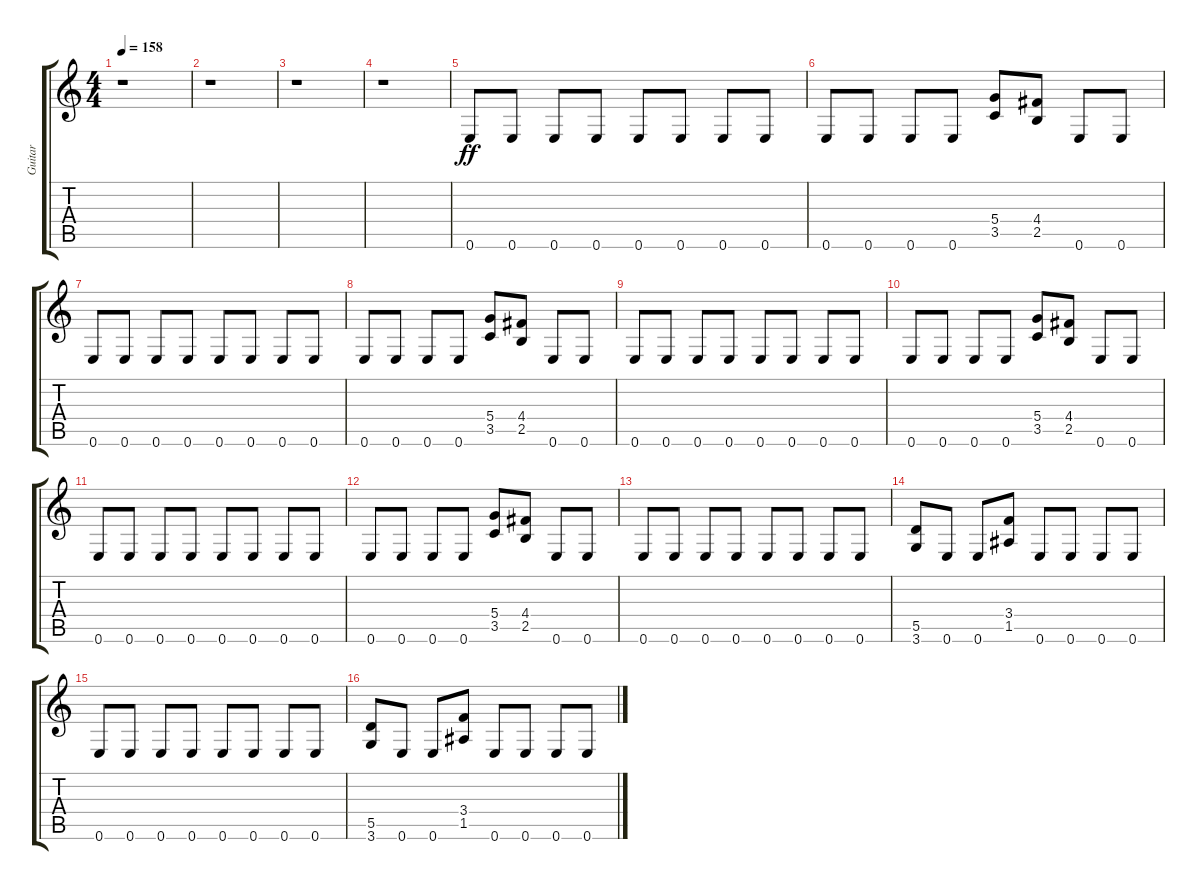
\track ("Guitar" "Guitar") {instrument distortionguitar}
\staff {score tabs}
\tuning (E4 B3 G3 D3 A2 E2) {hide}
\ts (4 4)
\tempo 158
\clef g2
\ks c
r.1{dy ff} |
r.1 |
r.1 |
r.1 |
0.6.8 0.6.8 0.6.8 0.6.8 0.6.8 0.6.8 0.6.8 0.6.8 |
0.6.8 0.6.8 0.6.8 0.6.8 (5.4 3.5).8 (4.4 2.5).8 0.6.8 0.6.8 |
0.6.8 0.6.8 0.6.8 0.6.8 0.6.8 0.6.8 0.6.8 0.6.8 |
0.6.8 0.6.8 0.6.8 0.6.8 (5.4 3.5).8 (4.4 2.5).8 0.6.8 0.6.8 |
0.6.8 0.6.8 0.6.8 0.6.8 0.6.8 0.6.8 0.6.8 0.6.8 |
0.6.8 0.6.8 0.6.8 0.6.8 (5.4 3.5).8 (4.4 2.5).8 0.6.8 0.6.8 |
0.6.8 0.6.8 0.6.8 0.6.8 0.6.8 0.6.8 0.6.8 0.6.8 |
0.6.8 0.6.8 0.6.8 0.6.8 (5.4 3.5).8 (4.4 2.5).8 0.6.8 0.6.8 |
0.6.8 0.6.8 0.6.8 0.6.8 0.6.8 0.6.8 0.6.8 0.6.8 |
(5.5 3.6).8 0.6.8 0.6.8 (3.4 1.5).8 0.6.8 0.6.8 0.6.8 0.6.8 |
0.6.8 0.6.8 0.6.8 0.6.8 0.6.8 0.6.8 0.6.8 0.6.8 |
(5.5 3.6).8 0.6.8 0.6.8 (3.4 1.5).8 0.6.8 0.6.8 0.6.8 0.6.8
